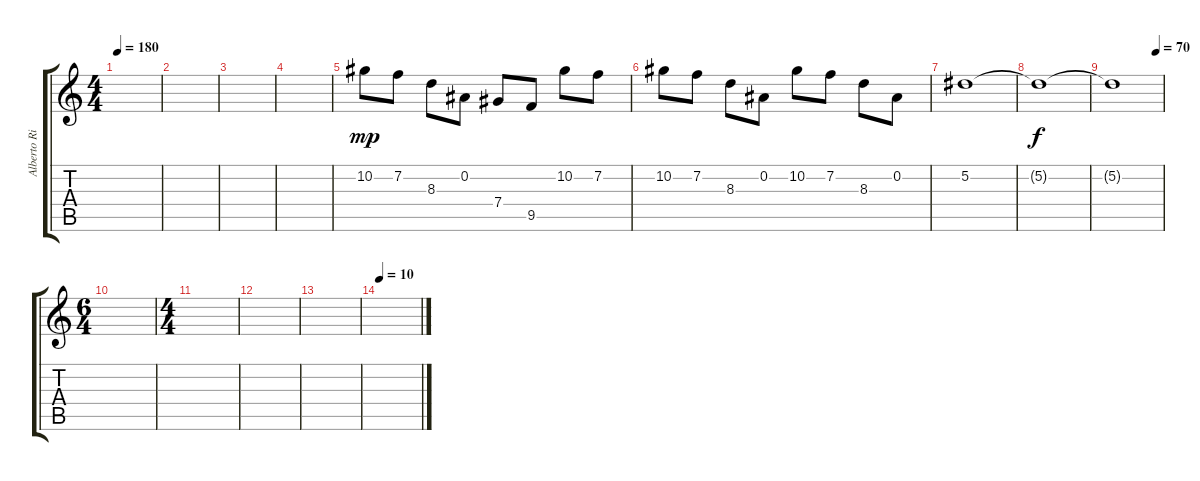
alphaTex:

\track ("Alberto Rionda (I)" "Alberto Ri") {instrument distortionguitar}
\staff {score tabs}
\tuning (Eb4 Bb3 Gb3 Db3 Ab2 Eb2) {hide}
\ts (4 4)
\tempo 180
\clef g2
\ks c
|
|
|
|
10.2.8{dy mp} 7.2.8 8.3.8 0.2.8 7.4.8 9.5.8 10.2.8 7.2.8 |
10.2.8 7.2.8 8.3.8 0.2.8 10.2.8 7.2.8 8.3.8 0.2.8 |
5.2.1{volume 3} |
5.2{t}.1{dy f} |
\tempo (70 0.875)
5.2{t}.1 |
\ts (6 4)
|
\ts (4 4)
|
|
|
\tempo 10
